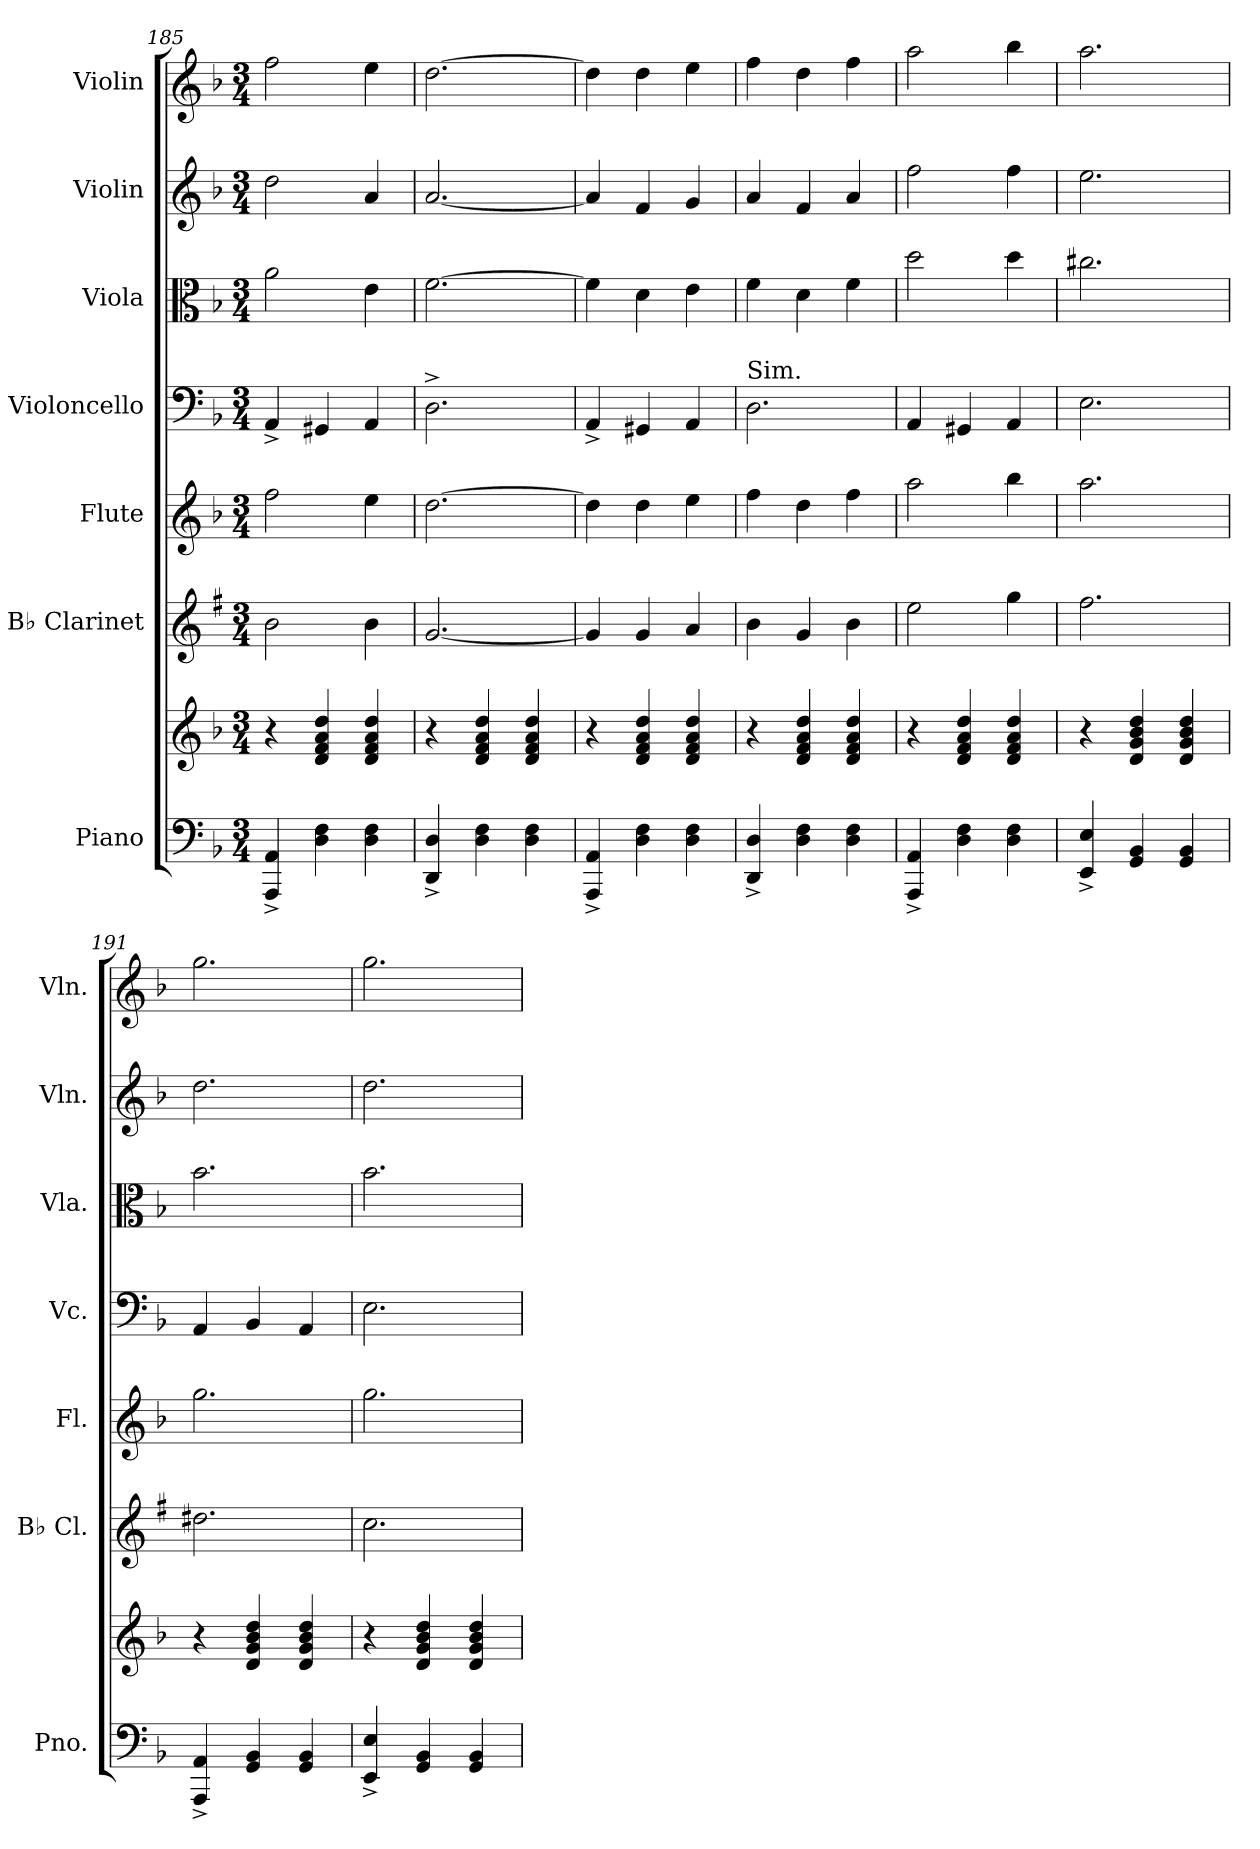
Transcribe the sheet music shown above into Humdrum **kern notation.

**kern	**kern	**kern	**kern	**kern	**kern	**kern	**kern
*part7	*part7	*part6	*part5	*part4	*part3	*part2	*part1
*staff8	*staff7	*staff6	*staff5	*staff4	*staff3	*staff2	*staff1
*I"Piano	*	*I"B♭ Clarinet	*I"Flute	*I"Violoncello	*I"Viola	*I"Violin	*I"Violin
*I'Pno.	*	*I'B♭ Cl.	*I'Fl.	*I'Vc.	*I'Vla.	*I'Vln.	*I'Vln.
*clefF4	*clefG2	*clefG2	*clefG2	*clefF4	*clefC3	*clefG2	*clefG2
*	*	*ITrd1c2	*	*	*	*	*
*k[b-]	*k[b-]	*k[b-]	*k[b-]	*k[b-]	*k[b-]	*k[b-]	*k[b-]
*M3/4	*M3/4	*M3/4	*M3/4	*M3/4	*M3/4	*M3/4	*M3/4
=185	=185	=185	=185	=185	=185	=185	=185
4AAA/^ 4AA/^	4r	2a\	2ff\	4AA^/	2a\	2dd\	2ff\
4D\ 4F\	4d/ 4f/ 4a/ 4dd/	.	.	4GG#X/	.	.	.
4D\ 4F\	4d/ 4f/ 4a/ 4dd/	4a\	4ee\	4AA/	4e\	4a/	4ee\
=186	=186	=186	=186	=186	=186	=186	=186
4DD/^ 4D/^	4r	[2.f/	[2.dd\	2.D^\	[2.f\	[2.a/	[2.dd\
4D\ 4F\	4d/ 4f/ 4a/ 4dd/	.	.	.	.	.	.
4D\ 4F\	4d/ 4f/ 4a/ 4dd/	.	.	.	.	.	.
=187	=187	=187	=187	=187	=187	=187	=187
4AAA/^ 4AA/^	4r	4f/]	4dd\]	4AA^/	4f\]	4a/]	4dd\]
4D\ 4F\	4d/ 4f/ 4a/ 4dd/	4f/	4dd\	4GG#X/	4d\	4f/	4dd\
4D\ 4F\	4d/ 4f/ 4a/ 4dd/	4g/	4ee\	4AA/	4e\	4g/	4ee\
!!LO:PB:g=z
=188	=188	=188	=188	=188	=188	=188	=188
!	!	!	!	!LO:TX:a:t=Sim.	!	!	!
4DD/^ 4D/^	4r	4a\	4ff\	2.D\	4f\	4a/	4ff\
4D\ 4F\	4d/ 4f/ 4a/ 4dd/	4f/	4dd\	.	4d\	4f/	4dd\
4D\ 4F\	4d/ 4f/ 4a/ 4dd/	4a\	4ff\	.	4f\	4a/	4ff\
=189	=189	=189	=189	=189	=189	=189	=189
4AAA/^ 4AA/^	4r	2dd\	2aa\	4AA/	2dd\	2ff\	2aa\
4D\ 4F\	4d/ 4f/ 4a/ 4dd/	.	.	4GG#X/	.	.	.
4D\ 4F\	4d/ 4f/ 4a/ 4dd/	4ff\	4bb-\	4AA/	4dd\	4ff\	4bb-\
=190	=190	=190	=190	=190	=190	=190	=190
4EE/^ 4E/^	4r	2.ee\	2.aa\	2.E\	2.cc#X\	2.ee\	2.aa\
4GG/ 4BB-/	4d/ 4g/ 4b-/ 4dd/	.	.	.	.	.	.
4GG/ 4BB-/	4d/ 4g/ 4b-/ 4dd/	.	.	.	.	.	.
=191	=191	=191	=191	=191	=191	=191	=191
4AAA/^ 4AA/^	4r	2.cc#X\	2.gg\	4AA/	2.b-\	2.dd\	2.gg\
4GG/ 4BB-/	4d/ 4g/ 4b-/ 4dd/	.	.	4BB-/	.	.	.
4GG/ 4BB-/	4d/ 4g/ 4b-/ 4dd/	.	.	4AA/	.	.	.
=192	=192	=192	=192	=192	=192	=192	=192
4EE/^ 4E/^	4r	2.b-\	2.gg\	2.E\	2.b-\	2.dd\	2.gg\
4GG/ 4BB-/	4d/ 4g/ 4b-/ 4dd/	.	.	.	.	.	.
4GG/ 4BB-/	4d/ 4g/ 4b-/ 4dd/	.	.	.	.	.	.
=	=	=	=	=	=	=	=
*-	*-	*-	*-	*-	*-	*-	*-
